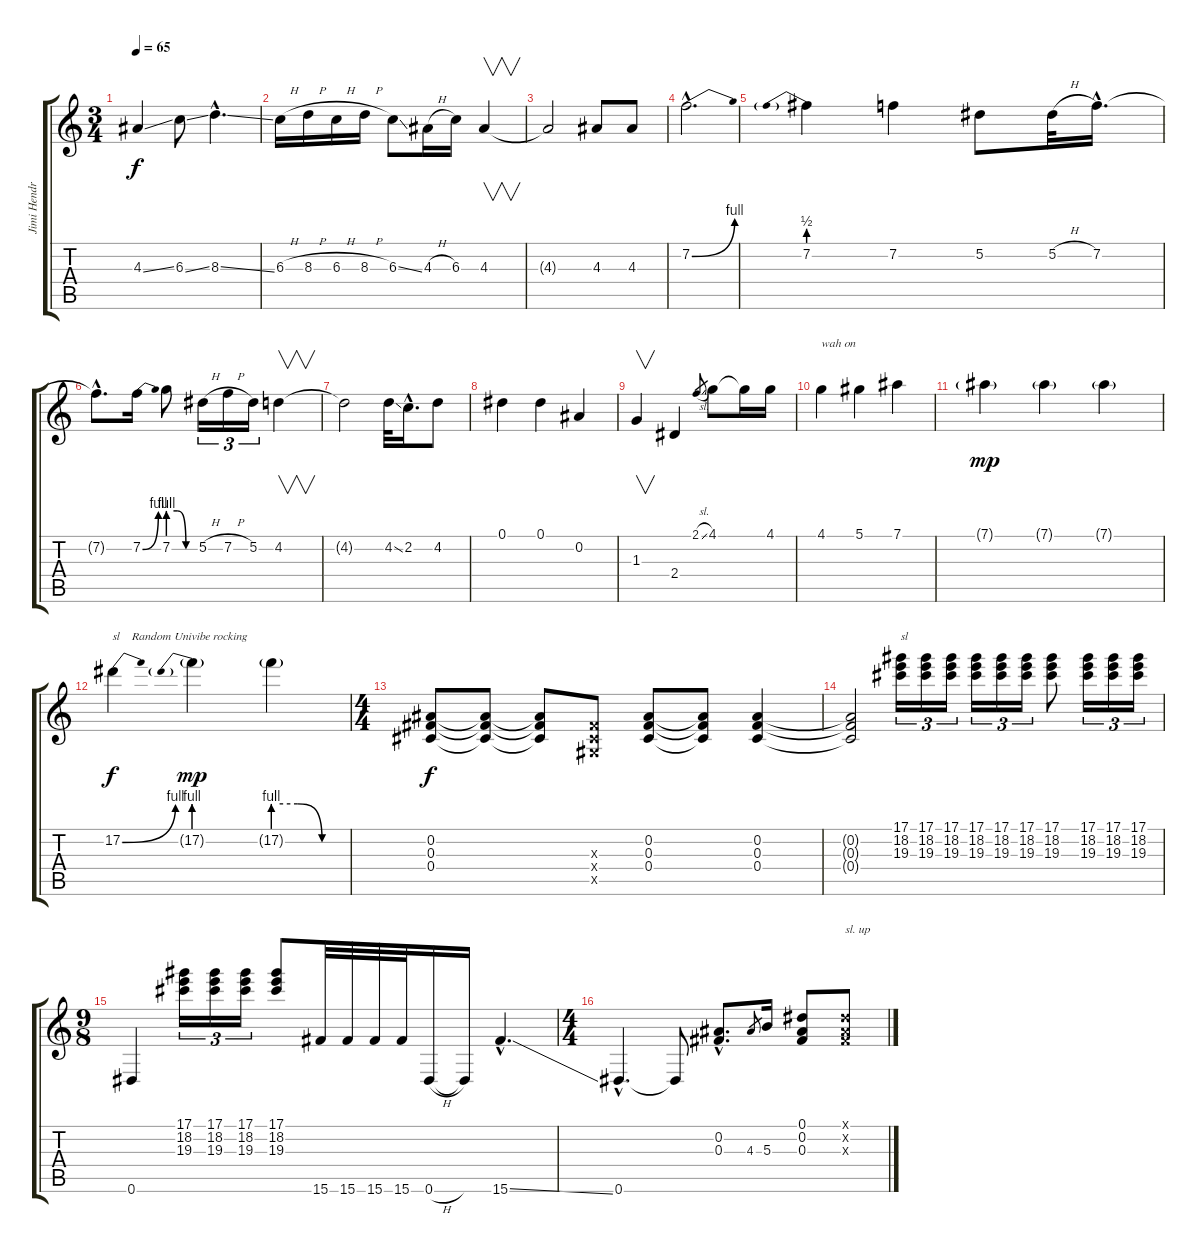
\track ("Jimi Hendrix" "Jimi Hendr") {instrument overdrivenguitar}
\staff {score tabs}
\tuning (Eb4 Bb3 Gb3 Db3 Ab2 Eb2) {hide}
\ts (3 4)
\tempo 65
\clef g2
\ks c
4.3{ss}.4{dy f} 6.3{ss}.8 8.3{ss hac}.4{d} |
6.3{h}.16 8.3{h}.16 6.3{h}.16 8.3{h}.16 6.3{ss}.8 4.3{h}.16 6.3.16 4.3.4{v} |
4.3{t}.2 4.3.8 4.3.8 |
7.2{be (bend 0 0 60 4) hac}.2{d} |
7.2{be (prebend 0 2 60 2)}.4 7.2.4 5.2.8 5.2{h}.32 7.2{hac}.16{d} |
7.2{hac t}.8{d} 7.2{be (bend 0 0 60 4)}.16 7.2{be (custom 0 4 20 4 40 0 60 0)}.8 5.2{h}.16{tu (3 2)} 7.2{h}.16{tu (3 2)} 5.2.16{tu (3 2)} 4.2.4{v} |
4.2{t}.2 4.2{ss}.32 2.2{hac}.16{d} 4.2.8 |
0.1.4 0.1.4 0.2.4 |
1.3.4{v} 2.4.4 2.1{sl}.8{gr} 4.1.8 4.1{t}.16 4.1.16 |
4.1.4{txt "wah on"} 5.1.4 7.1.4 |
7.1{g}.4{dy mp} 7.1{g}.4 7.1{g}.4 |
17.2{be (bend 0 0 60 4)}.4{txt "sl    Random Univibe rocking" dy f} 17.2{be (prebend 0 4 60 4) g}.4{dy mp} 17.2{be (custom 0 4 20 4 40 0 60 0) g}.4 |
\ts (4 4)
(0.2 0.3 0.4).8{dy f} (0.2{t} 0.3{t} 0.4{t}).8 (0.2{t} 0.3{t} 0.4{t}).8 (0.3{x} 0.4{x} 0.5{x}).8 (0.2 0.3 0.4).8 (0.2{t} 0.3{t} 0.4{t}).8 (0.2 0.3 0.4).4 |
(0.2{t} 0.3{t} 0.4{t}).2 (17.1 18.2 19.3).16{tu (3 2) txt "sl"} (17.1 18.2 19.3).16{tu (3 2)} (17.1 18.2 19.3).16{tu (3 2)} (17.1 18.2 19.3).16{tu (3 2)} (17.1 18.2 19.3).16{tu (3 2)} (17.1 18.2 19.3).16{tu (3 2)} (17.1 18.2 19.3).8 (17.1 18.2 19.3).16{tu (3 2)} (17.1 18.2 19.3).16{tu (3 2)} (17.1 18.2 19.3).16{tu (3 2)} |
\ts (9 8)
0.6.4 (17.1 18.2 19.3).16{tu (3 2)} (17.1 18.2 19.3).16{tu (3 2)} (17.1 18.2 19.3).16{tu (3 2)} (17.1 18.2 19.3).8 15.6.32 15.6.32 15.6.32 15.6.32 0.6{h}.16 0.6{t}.16 15.6{ss hac}.4{d} |
\ts (4 4)
0.6{hac}.4{d} 0.6{t}.8 (0.2{hac} 0.3{hac}).8{d} 4.3.8{gr} 5.3.16 (0.1 0.2 0.3).8 (0.1{x} 0.2{x} 0.3{x}).8{txt "sl. up"}
